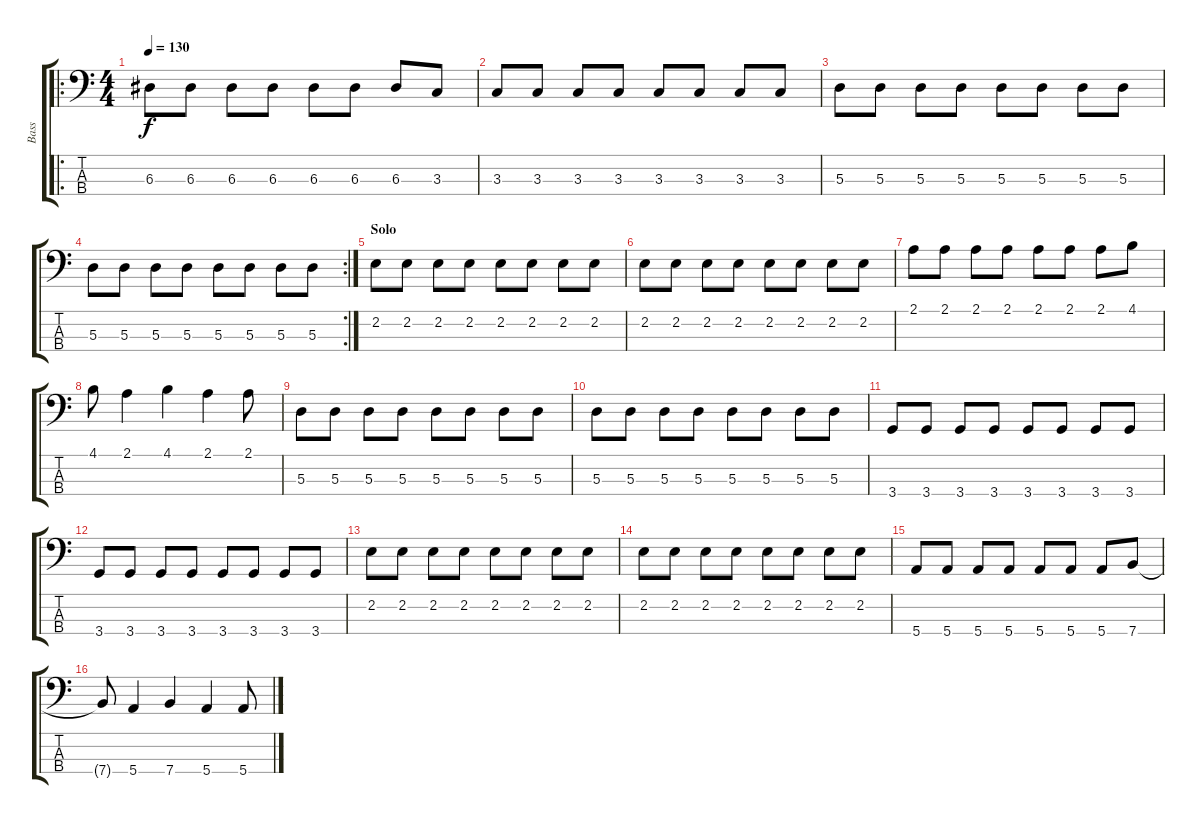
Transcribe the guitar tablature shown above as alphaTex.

\track ("Bass" "Bass") {instrument electricbasspick}
\staff {score tabs}
\tuning (G2 D2 A1 E1) {hide}
\ro
\ts (4 4)
\tempo 130
\clef f4
\ks c
6.3.8{dy f} 6.3.8 6.3.8 6.3.8 6.3.8 6.3.8 6.3.8 3.3.8 |
3.3.8 3.3.8 3.3.8 3.3.8 3.3.8 3.3.8 3.3.8 3.3.8 |
5.3.8 5.3.8 5.3.8 5.3.8 5.3.8 5.3.8 5.3.8 5.3.8 |
\rc 2
5.3.8 5.3.8 5.3.8 5.3.8 5.3.8 5.3.8 5.3.8 5.3.8 |
\section ("" "Solo")
2.2.8 2.2.8 2.2.8 2.2.8 2.2.8 2.2.8 2.2.8 2.2.8 |
2.2.8 2.2.8 2.2.8 2.2.8 2.2.8 2.2.8 2.2.8 2.2.8 |
2.1.8 2.1.8 2.1.8 2.1.8 2.1.8 2.1.8 2.1.8 4.1.8 |
4.1.8 2.1.4 4.1.4 2.1.4 2.1.8 |
5.3.8 5.3.8 5.3.8 5.3.8 5.3.8 5.3.8 5.3.8 5.3.8 |
5.3.8 5.3.8 5.3.8 5.3.8 5.3.8 5.3.8 5.3.8 5.3.8 |
3.4.8 3.4.8 3.4.8 3.4.8 3.4.8 3.4.8 3.4.8 3.4.8 |
3.4.8 3.4.8 3.4.8 3.4.8 3.4.8 3.4.8 3.4.8 3.4.8 |
2.2.8 2.2.8 2.2.8 2.2.8 2.2.8 2.2.8 2.2.8 2.2.8 |
2.2.8 2.2.8 2.2.8 2.2.8 2.2.8 2.2.8 2.2.8 2.2.8 |
5.4.8 5.4.8 5.4.8 5.4.8 5.4.8 5.4.8 5.4.8 7.4.8 |
7.4{t}.8 5.4.4 7.4.4 5.4.4 5.4.8
